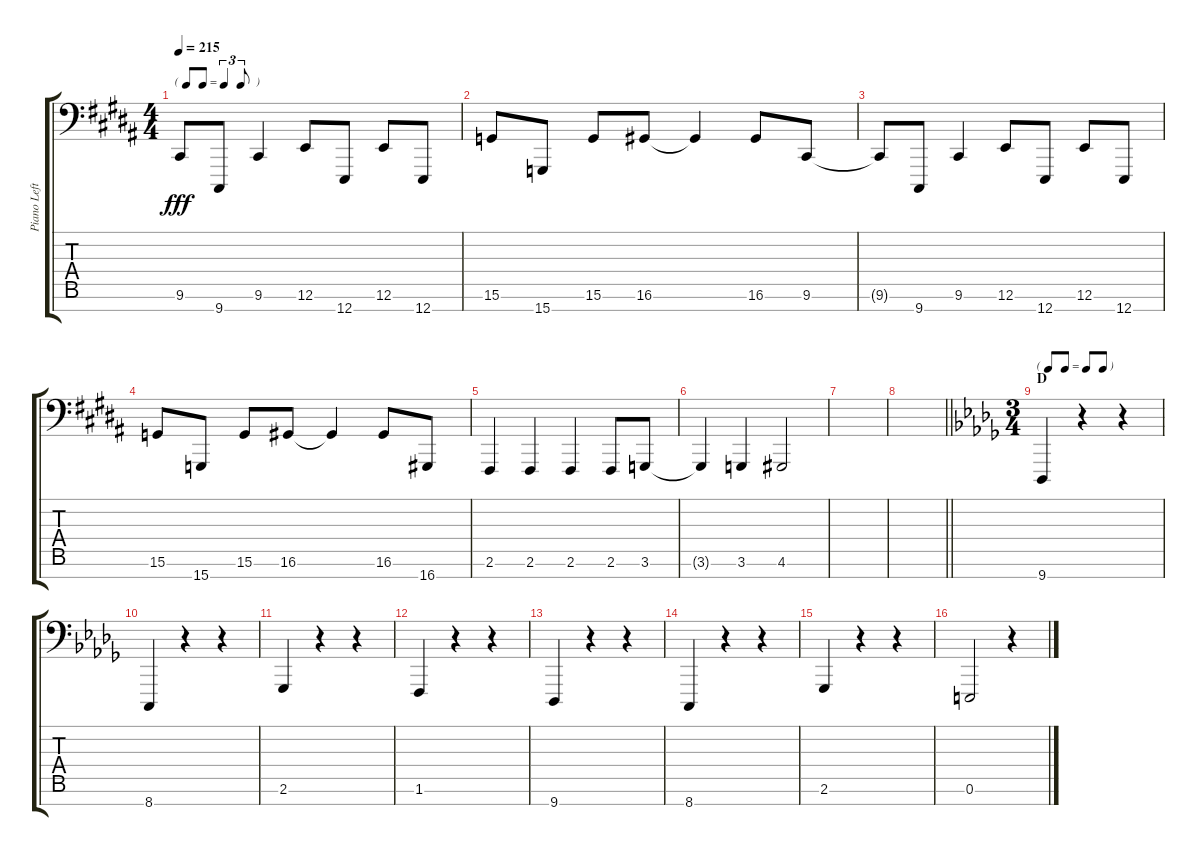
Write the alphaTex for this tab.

\track ("Piano Left (Kotobuki Tsumugi)" "Piano Left") {instrument acousticgrandpiano}
\staff {score tabs}
\tuning (E4 B3 G3 D3 A2 E1 E0) {hide}
\ts (4 4)
\tf triplet8th
\tempo 215
\clef f4
\ks b
9.6.8{dy fff} 9.7.8 9.6.4 12.6.8 12.7.8 12.6.8 12.7.8 |
15.6.8 15.7.8 15.6.8 16.6.8 16.6{t}.4 16.6.8 9.6.8 |
9.6{t}.8 9.7.8 9.6.4 12.6.8 12.7.8 12.6.8 12.7.8 |
15.6.8 15.7.8 15.6.8 16.6.8 16.6{t}.4 16.6.8 16.7.8 |
2.6.4 2.6.4 2.6.4 2.6.8 3.6.8 |
3.6{t}.4 3.6.4 4.6.2 |
|
\barLineRight lightlight
|
\ts (3 4)
\tf none
\section ("" "D")
\ks db
9.7.4 r.4 r.4 |
8.7.4 r.4 r.4 |
2.6.4 r.4 r.4 |
1.6.4 r.4 r.4 |
9.7.4 r.4 r.4 |
8.7.4 r.4 r.4 |
2.6.4 r.4 r.4 |
0.6.2 r.4
